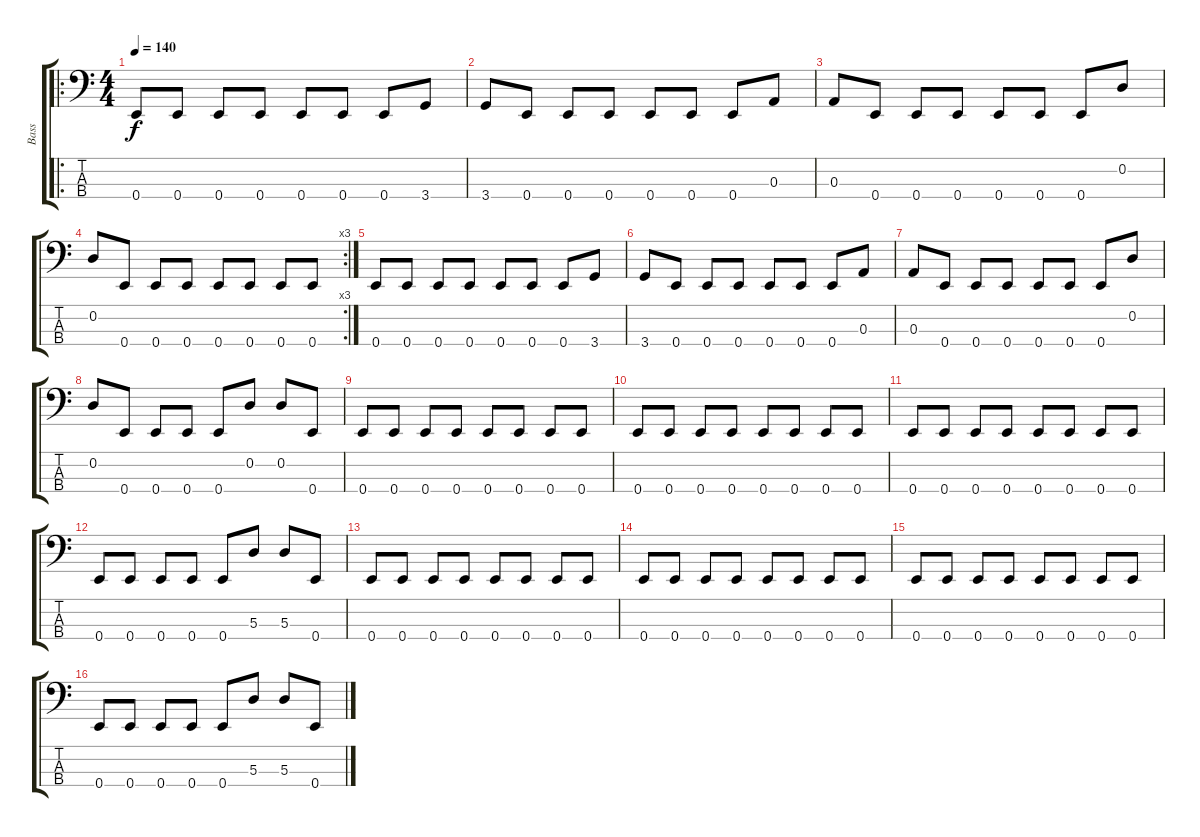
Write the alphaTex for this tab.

\track ("Bass" "Bass") {instrument electricbasspick}
\staff {score tabs}
\tuning (G2 D2 A1 E1) {hide}
\ro
\ts (4 4)
\tempo 140
\clef f4
\ks c
0.4.8{dy f instrument electricbasspick} 0.4.8 0.4.8 0.4.8 0.4.8 0.4.8 0.4.8 3.4.8 |
3.4.8 0.4.8 0.4.8 0.4.8 0.4.8 0.4.8 0.4.8 0.3.8 |
0.3.8 0.4.8 0.4.8 0.4.8 0.4.8 0.4.8 0.4.8 0.2.8 |
\rc 3
0.2.8 0.4.8 0.4.8 0.4.8 0.4.8 0.4.8 0.4.8 0.4.8 |
0.4.8 0.4.8 0.4.8 0.4.8 0.4.8 0.4.8 0.4.8 3.4.8 |
3.4.8 0.4.8 0.4.8 0.4.8 0.4.8 0.4.8 0.4.8 0.3.8 |
0.3.8 0.4.8 0.4.8 0.4.8 0.4.8 0.4.8 0.4.8 0.2.8 |
0.2.8 0.4.8 0.4.8 0.4.8 0.4.8 0.2.8 0.2.8 0.4.8 |
0.4.8 0.4.8 0.4.8 0.4.8 0.4.8 0.4.8 0.4.8 0.4.8 |
0.4.8 0.4.8 0.4.8 0.4.8 0.4.8 0.4.8 0.4.8 0.4.8 |
0.4.8 0.4.8 0.4.8 0.4.8 0.4.8 0.4.8 0.4.8 0.4.8 |
0.4.8 0.4.8 0.4.8 0.4.8 0.4.8 5.3.8 5.3.8 0.4.8 |
0.4.8 0.4.8 0.4.8 0.4.8 0.4.8 0.4.8 0.4.8 0.4.8 |
0.4.8 0.4.8 0.4.8 0.4.8 0.4.8 0.4.8 0.4.8 0.4.8 |
0.4.8 0.4.8 0.4.8 0.4.8 0.4.8 0.4.8 0.4.8 0.4.8 |
0.4.8 0.4.8 0.4.8 0.4.8 0.4.8 5.3.8 5.3.8 0.4.8
